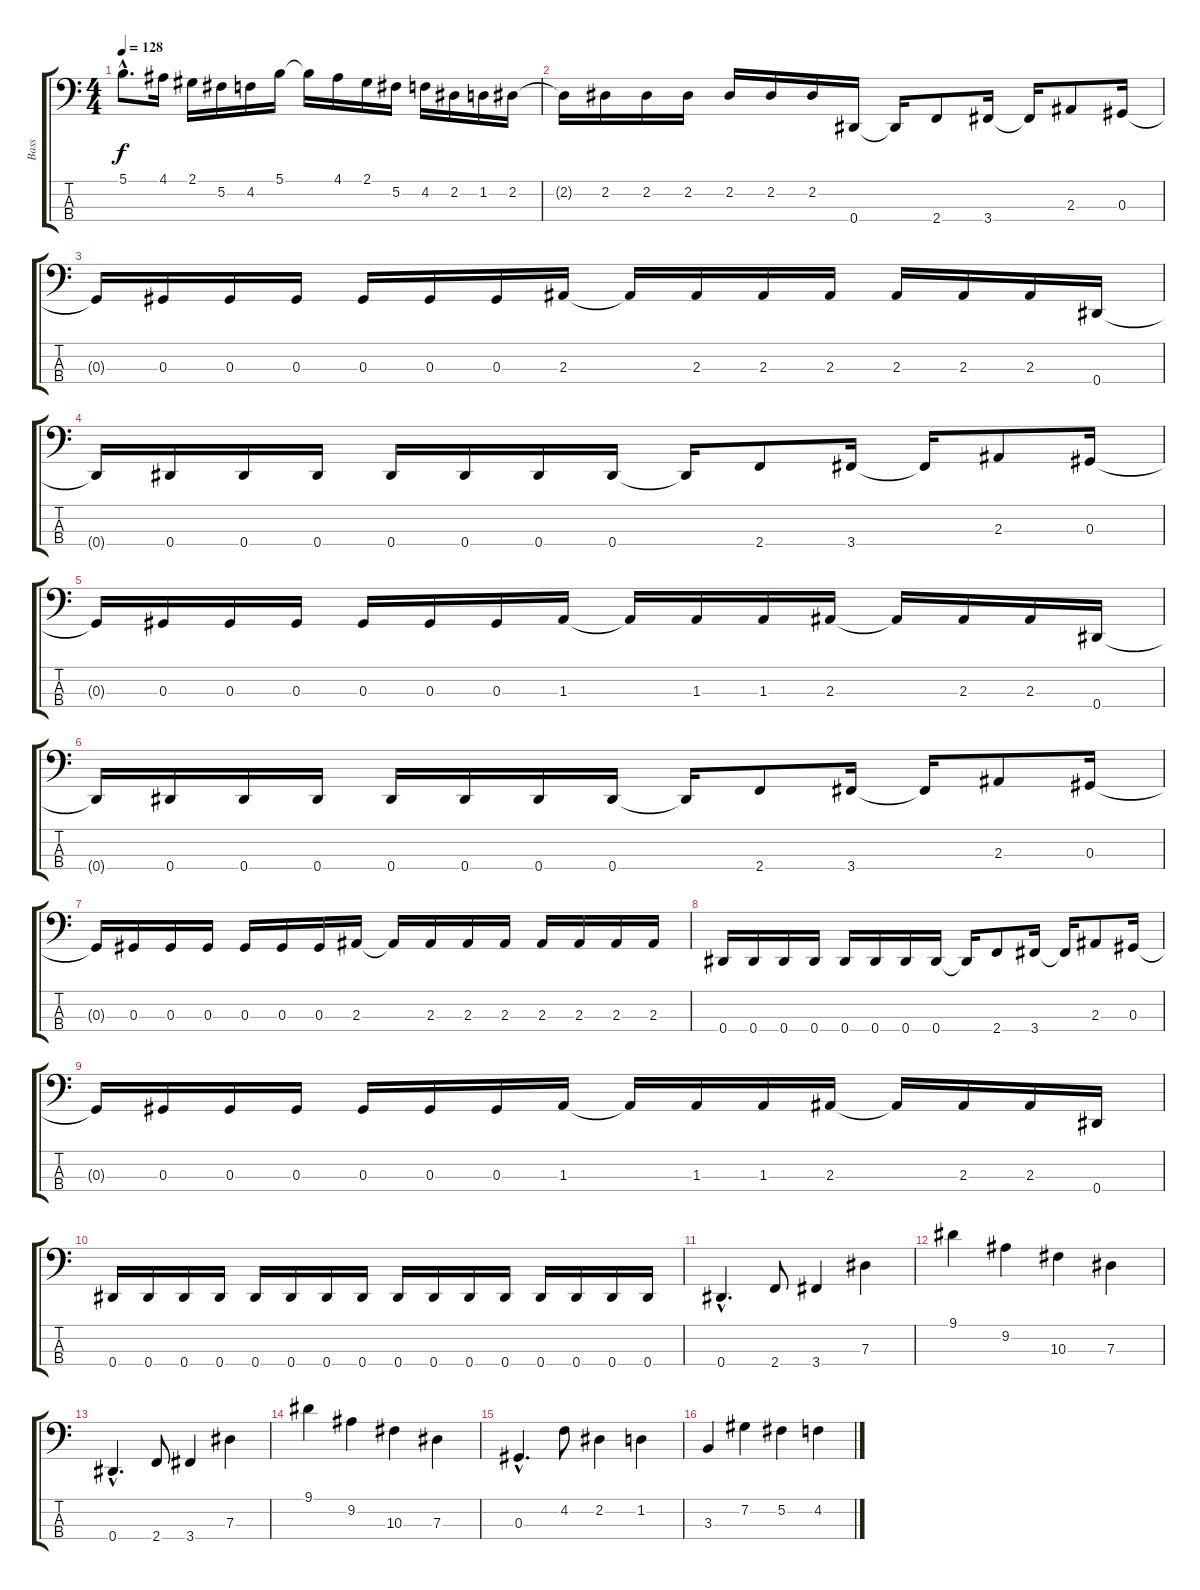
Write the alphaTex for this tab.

\track ("Bass" "Bass") {instrument electricbasspick}
\staff {score tabs}
\tuning (Gb2 Db2 Ab1 Eb1) {hide}
\ts (4 4)
\tempo 128
\clef f4
\ks c
5.1{hac}.8{d dy f} 4.1.16 2.1.16 5.2.16 4.2.16 5.1.16 5.1{t}.16 4.1.16 2.1.16 5.2.16 4.2.16 2.2.16 1.2.16 2.2.16 |
2.2{t}.16 2.2.16 2.2.16 2.2.16 2.2.16 2.2.16 2.2.16 0.4.16 0.4{t}.16 2.4.8 3.4.16 3.4{t}.16 2.3.8 0.3.16 |
0.3{t}.16 0.3.16 0.3.16 0.3.16 0.3.16 0.3.16 0.3.16 2.3.16 2.3{t}.16 2.3.16 2.3.16 2.3.16 2.3.16 2.3.16 2.3.16 0.4.16 |
0.4{t}.16 0.4.16 0.4.16 0.4.16 0.4.16 0.4.16 0.4.16 0.4.16 0.4{t}.16 2.4.8 3.4.16 3.4{t}.16 2.3.8 0.3.16 |
0.3{t}.16 0.3.16 0.3.16 0.3.16 0.3.16 0.3.16 0.3.16 1.3.16 1.3{t}.16 1.3.16 1.3.16 2.3.16 2.3{t}.16 2.3.16 2.3.16 0.4.16 |
0.4{t}.16 0.4.16 0.4.16 0.4.16 0.4.16 0.4.16 0.4.16 0.4.16 0.4{t}.16 2.4.8 3.4.16 3.4{t}.16 2.3.8 0.3.16 |
0.3{t}.16 0.3.16 0.3.16 0.3.16 0.3.16 0.3.16 0.3.16 2.3.16 2.3{t}.16 2.3.16 2.3.16 2.3.16 2.3.16 2.3.16 2.3.16 2.3.16 |
0.4.16 0.4.16 0.4.16 0.4.16 0.4.16 0.4.16 0.4.16 0.4.16 0.4{t}.16 2.4.8 3.4.16 3.4{t}.16 2.3.8 0.3.16 |
0.3{t}.16 0.3.16 0.3.16 0.3.16 0.3.16 0.3.16 0.3.16 1.3.16 1.3{t}.16 1.3.16 1.3.16 2.3.16 2.3{t}.16 2.3.16 2.3.16 0.4.16 |
0.4.16 0.4.16 0.4.16 0.4.16 0.4.16 0.4.16 0.4.16 0.4.16 0.4.16 0.4.16 0.4.16 0.4.16 0.4.16 0.4.16 0.4.16 0.4.16 |
0.4{hac}.4{d} 2.4.8 3.4.4 7.3.4 |
9.1.4 9.2.4 10.3.4 7.3.4 |
0.4{hac}.4{d} 2.4.8 3.4.4 7.3.4 |
9.1.4 9.2.4 10.3.4 7.3.4 |
0.3{hac}.4{d} 4.2.8 2.2.4 1.2.4 |
3.3.4 7.2.4 5.2.4 4.2.4
